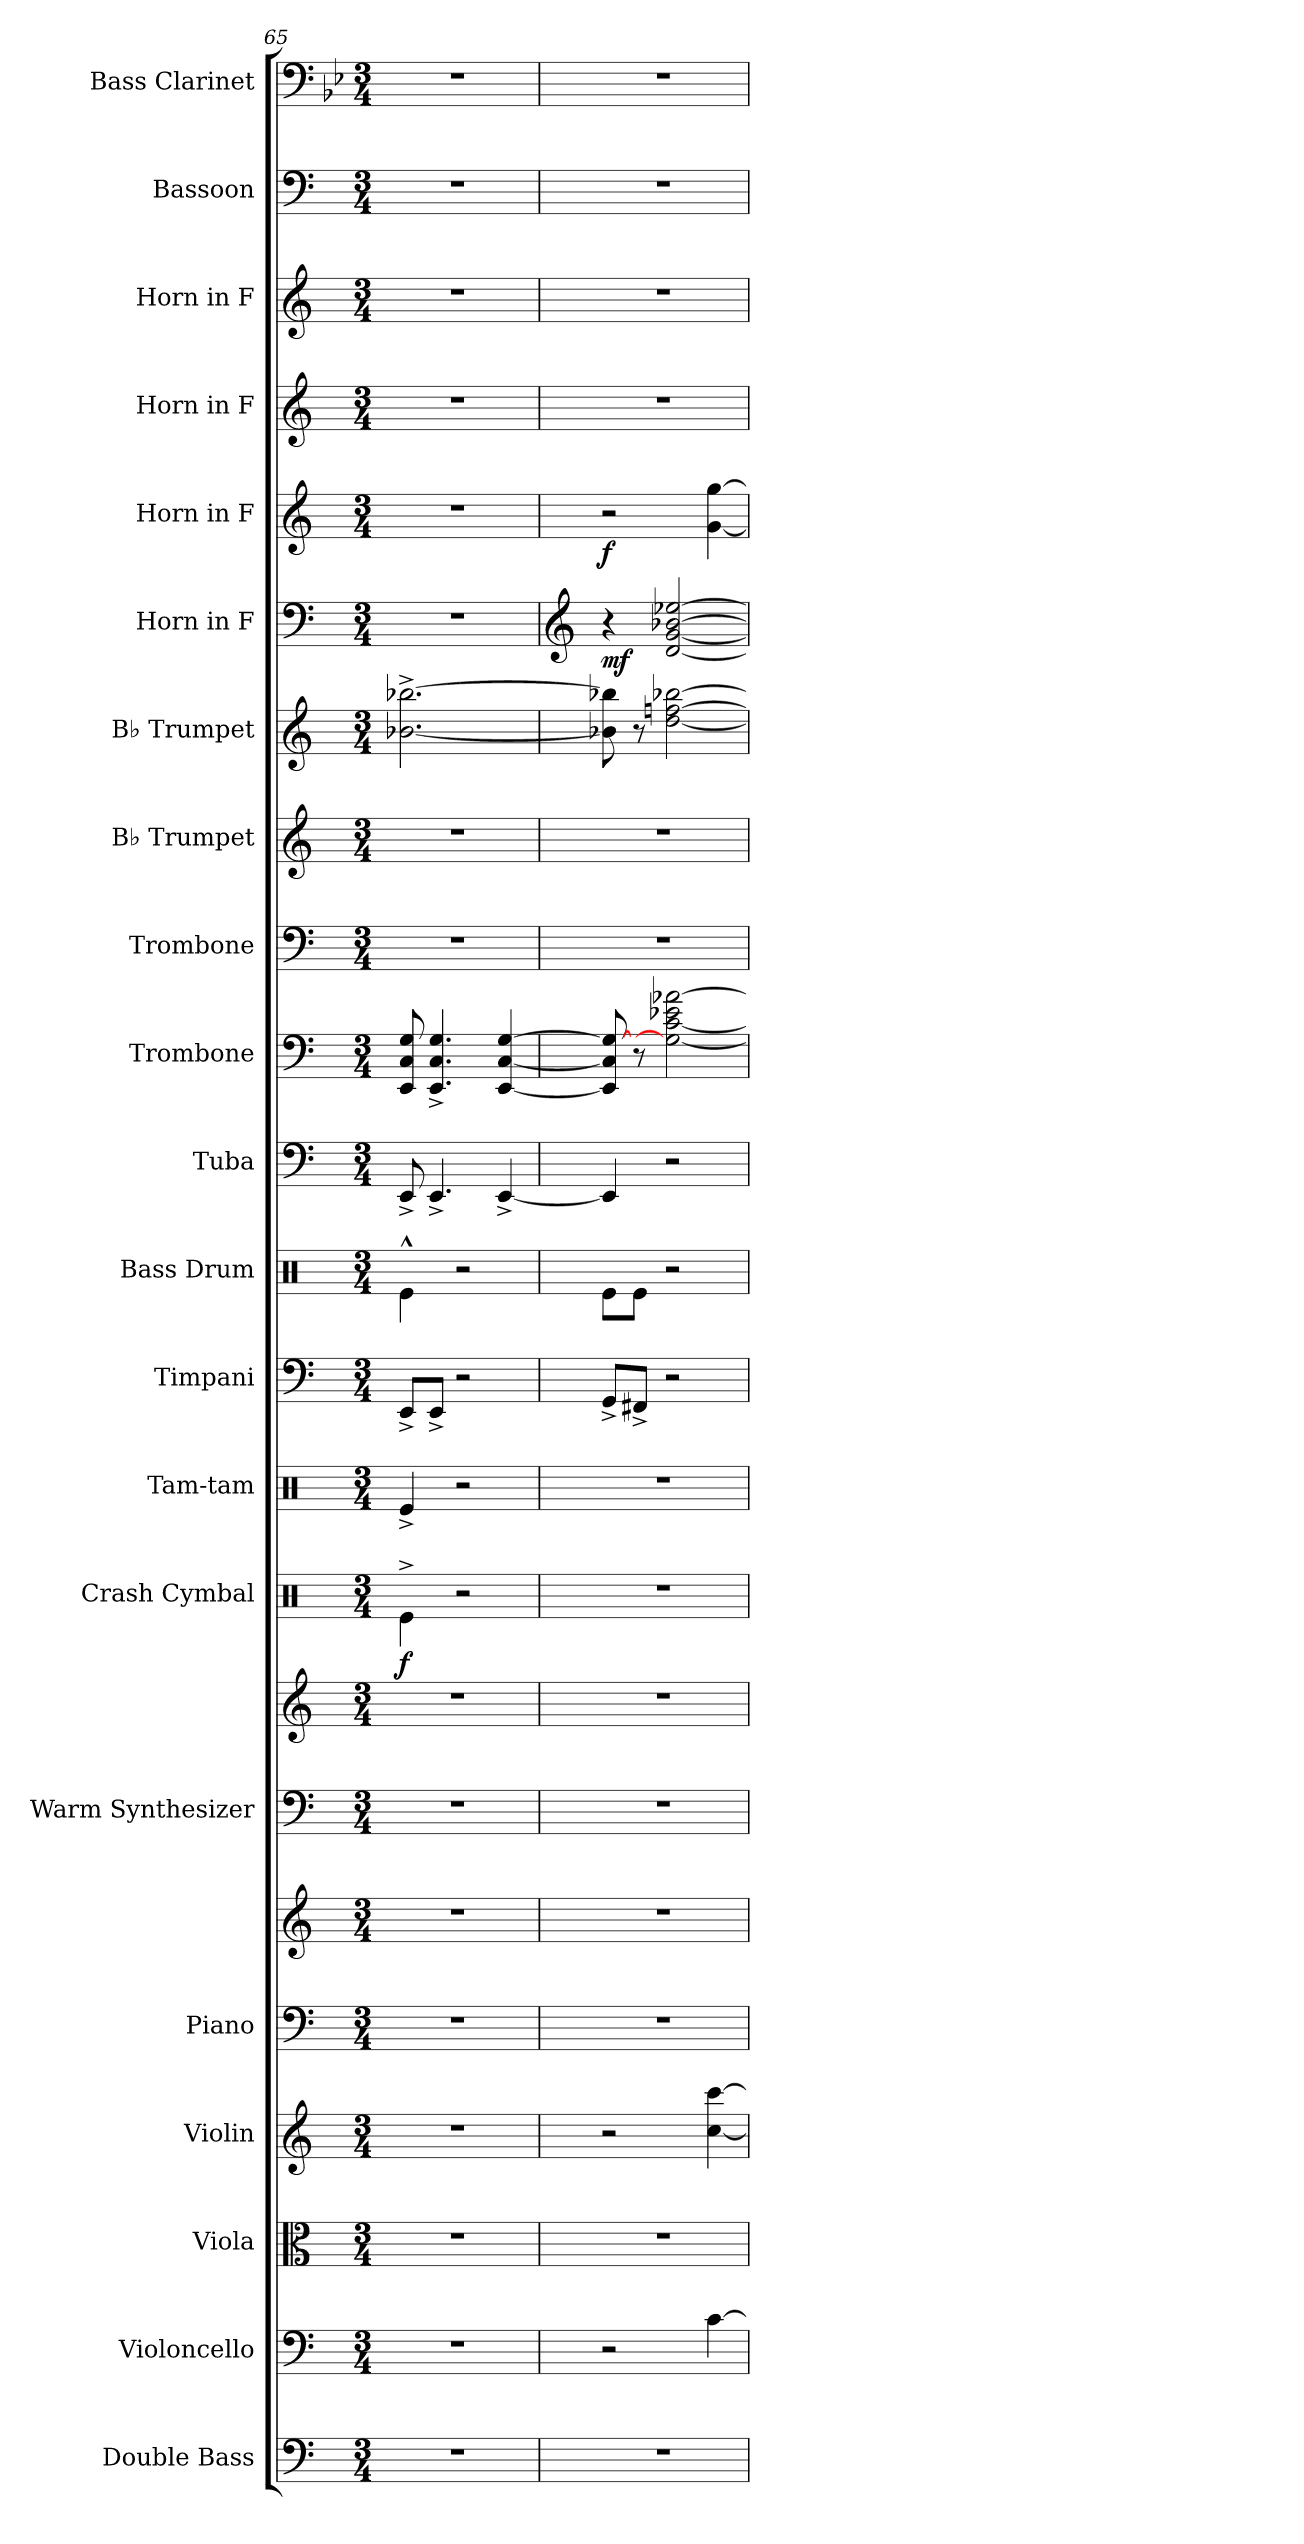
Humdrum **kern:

**kern	**kern	**kern	**kern	**kern	**kern	**kern	**kern	**dynam	**kern	**kern	**kern	**kern	**kern	**kern	**kern	**kern	**kern	**kern	**dynam	**kern	**dynam	**kern	**kern	**kern	**kern
*part21	*part20	*part19	*part18	*part17	*part17	*part16	*part16	*part16	*part15	*part14	*part13	*part12	*part11	*part10	*part9	*part8	*part7	*part6	*part6	*part5	*part5	*part4	*part3	*part2	*part1
*staff23	*staff22	*staff21	*staff20	*staff19	*staff18	*staff17	*staff16	*staff16/17	*staff15	*staff14	*staff13	*staff12	*staff11	*staff10	*staff9	*staff8	*staff7	*staff6	*staff6	*staff5	*staff5	*staff4	*staff3	*staff2	*staff1
*I"Double Bass	*I"Violoncello	*I"Viola	*I"Violin	*I"Piano	*	*I"Warm Synthesizer	*	*	*I"Crash Cymbal	*I"Tam-tam	*I"Timpani	*I"Bass Drum	*I"Tuba	*I"Trombone	*I"Trombone	*I"B♭ Trumpet	*I"B♭ Trumpet	*I"Horn in F	*	*I"Horn in F	*	*I"Horn in F	*I"Horn in F	*I"Bassoon	*I"Bass Clarinet
*I'Db.	*I'Vc.	*I'Vla.	*I'Vln.	*I'Pno.	*	*I'Synth.	*	*	*I'Cr. Cym.	*I'Tam-tam	*I'Timp.	*I'B. Dr.	*I'Tba.	*I'Tbn.	*I'Tbn.	*I'B♭ Tpt.	*I'B♭ Tpt.	*	*	*	*	*	*	*I'Bsn.	*I'B. Cl.
*clefF4	*clefF4	*clefC3	*clefG2	*clefF4	*clefG2	*clefF4	*clefG2	*	*clefX	*clefX	*clefF4	*clefX	*clefF4	*clefF4	*clefF4	*clefG2	*clefG2	*clefF4	*	*clefG2	*	*clefG2	*clefG2	*clefF4	*clefF4
*ITrd7c12	*	*	*	*	*	*	*	*	*	*	*	*	*	*	*	*ITrd1c2	*ITrd1c2	*ITrd4c7	*	*ITrd4c7	*	*ITrd4c7	*ITrd4c7	*	*ITrd8c14
*k[]	*k[]	*k[]	*k[]	*k[]	*k[]	*k[]	*k[]	*	*k[]	*k[]	*k[]	*k[]	*k[]	*k[]	*k[]	*k[b-e-]	*k[b-e-]	*k[b-]	*	*k[b-]	*	*k[b-]	*k[b-]	*k[]	*k[b-e-]
*M3/4	*M3/4	*M3/4	*M3/4	*M3/4	*M3/4	*M3/4	*M3/4	*	*M3/4	*M3/4	*M3/4	*M3/4	*M3/4	*M3/4	*M3/4	*M3/4	*M3/4	*M3/4	*	*M3/4	*	*M3/4	*M3/4	*M3/4	*M3/4
=65	=65	=65	=65	=65	=65	=65	=65	=65	=65	=65	=65	=65	=65	=65	=65	=65	=65	=65	=65	=65	=65	=65	=65	=65	=65
!	!	!	!	!	!	!	!	!LO:DY:a	!	!	!	!	!	!	!	!	!	!	!	!	!	!	!	!	!
2.r	2.r	2.r	2.r	2.r	2.r	2.r	2.r	f	4Re^\	4Re^/	8EE^/L	4Re^^\	8EE^/	8EE/ 8C/ 8G/	2.r	2.r	[2.a-X\^ [2.aa-X\^	2.r	.	2.r	.	2.r	2.r	2.r	2.r
.	.	.	.	.	.	.	.	.	.	.	8EE^/J	.	4.EE^/	4.EE/^ 4.C/^ 4.G/^	.	.	.	.	.	.	.	.	.	.	.
.	.	.	.	.	.	.	.	.	2r	2r	2r	2r	.	.	.	.	.	.	.	.	.	.	.	.	.
.	.	.	.	.	.	.	.	.	.	.	.	.	[4EE^/	[4EE/ [4C/ [4G/	.	.	.	.	.	.	.	.	.	.	.
=66	=66	=66	=66	=66	=66	=66	=66	=66	=66	=66	=66	=66	=66	=66	=66	=66	=66	=66	=66	=66	=66	=66	=66	=66	=66
*	*	*	*	*	*	*	*	*	*	*	*	*	*	*	*	*	*	*clefG2	*	*	*	*	*	*	*
!	!	!	!	!	!	!	!	!	!	!	!	!	!	!	!	!	!	!	!LO:DY:b	!	!LO:DY:b	!	!	!	!
2.r	2r	2.r	2r	2.r	2.r	2.r	2.r	.	2.r	2.r	8GG^/L	8Re\L	4EE/]	8EE/] 8C/] 8G/_	2.r	2.r	8a-X\] 8aa-X\]	4r	mf	2r	f	2.r	2.r	2.r	2.r
.	.	.	.	.	.	.	.	.	.	.	8FF#X^/J	8Re\J	.	8r	.	.	8r	.	.	.	.	.	.	.	.
.	.	.	.	.	.	.	.	.	.	.	2r	2r	2r	2G\_ [2c\ 2e-X\ [2a-X\	.	.	[2cc\ [2ee-X\ [2aa-X\	[2G/ [2c/ [2e-X/ [2a-X/	.	.	.	.	.	.	.
.	[4c\	.	[4cc\ [4ccc\	.	.	.	.	.	.	.	.	.	.	.	.	.	.	.	.	[4c\ [4cc\	.	.	.	.	.
=	=	=	=	=	=	=	=	=	=	=	=	=	=	=	=	=	=	=	=	=	=	=	=	=	=
*-	*-	*-	*-	*-	*-	*-	*-	*-	*-	*-	*-	*-	*-	*-	*-	*-	*-	*-	*-	*-	*-	*-	*-	*-	*-
